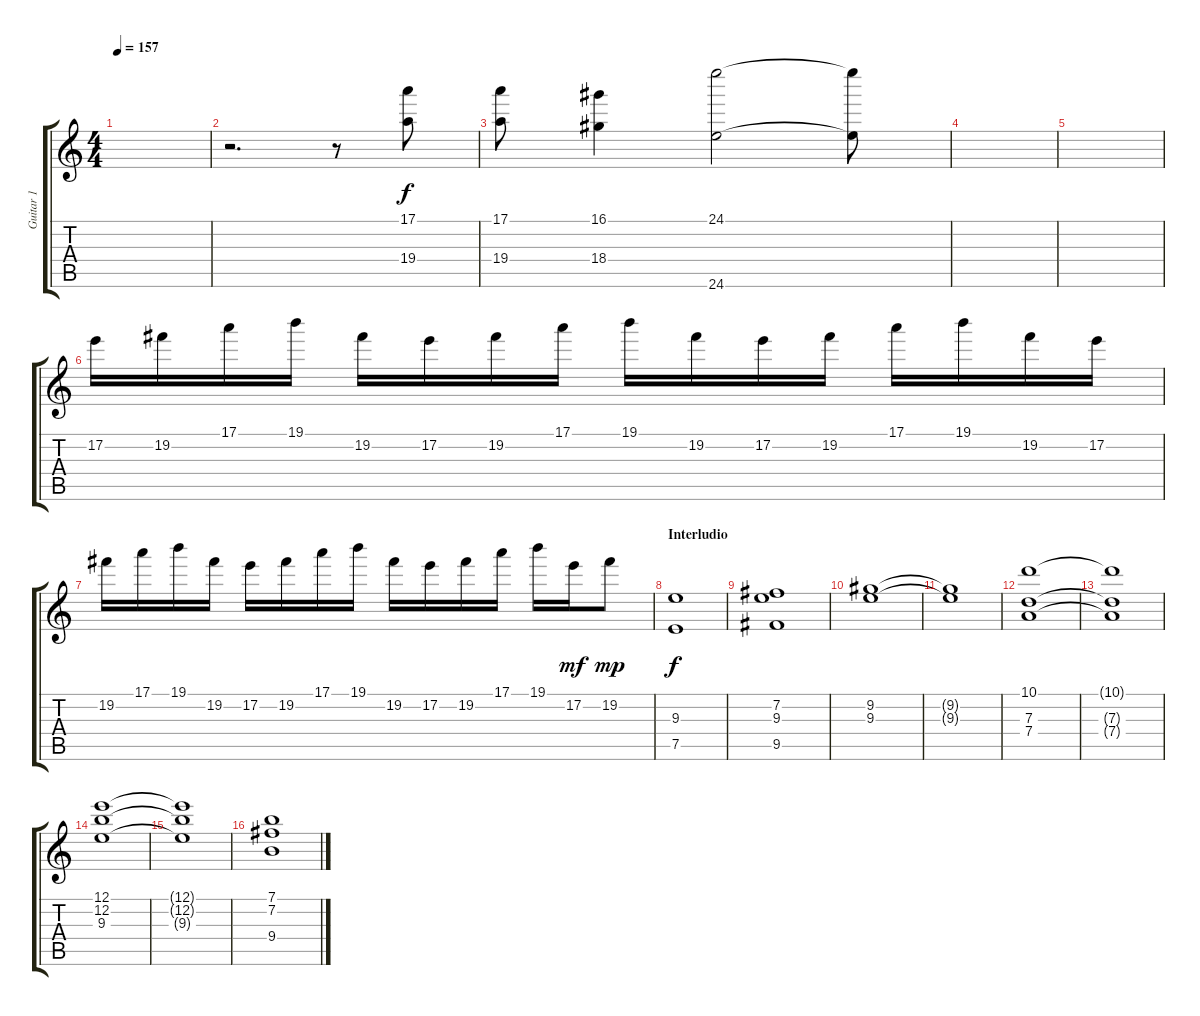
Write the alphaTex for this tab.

\track ("Guitar 1" "Guitar 1") {instrument overdrivenguitar}
\staff {score tabs}
\tuning (E4 B3 G3 D3 A2 E2) {hide}
\ts (4 4)
\tempo 157
\clef g2
\ks c
|
r.2{d} r.8 (17.1 19.4).8 |
(17.1 19.4).8 (16.1 18.4).4 (24.1 24.6).2 (24.1{t} 24.6{t}).8 |
|
|
17.2.16 19.2.16 17.1.16 19.1.16 19.2.16 17.2.16 19.2.16 17.1.16 19.1.16 19.2.16 17.2.16 19.2.16 17.1.16 19.1.16 19.2.16 17.2.16 |
19.2.16 17.1.16 19.1.16 19.2.16 17.2.16 19.2.16 17.1.16 19.1.16 19.2.16 17.2.16 19.2.16 17.1.16 19.1.16 17.2.16{dy mf} 19.2.8{dy mp} |
\section ("" "Interludio")
(9.3 7.5).1{dy f} |
(7.2 9.3 9.5).1 |
(9.2 9.3).1 |
(9.2{t} 9.3{t}).1 |
(10.1 7.3 7.4).1 |
(10.1{t} 7.3{t} 7.4{t}).1 |
(12.1 12.2 9.3).1 |
(12.1{t} 12.2{t} 9.3{t}).1 |
(7.1 7.2 9.4).1
